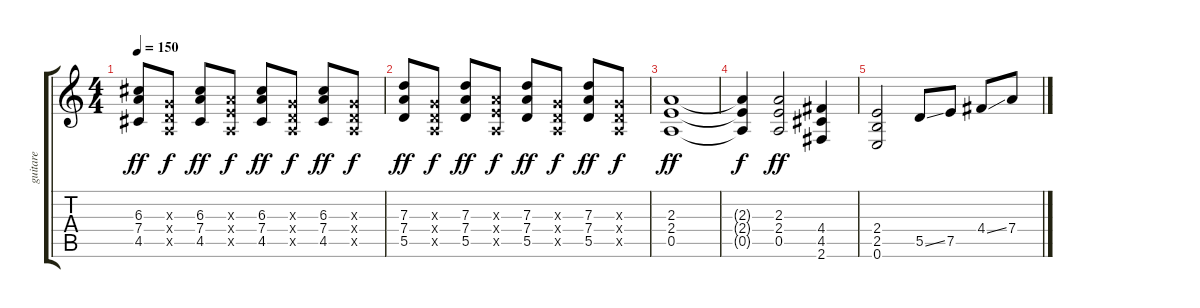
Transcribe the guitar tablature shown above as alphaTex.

\track ("guitare" "guitare") {instrument distortionguitar}
\staff {score tabs}
\tuning (E4 B3 G3 D3 A2 E2) {hide}
\ts (4 4)
\tempo 150
\clef g2
\ks c
(6.3 7.4 4.5).8{dy ff} (0.3{x} 0.4{x} 0.5{x}).8{dy f} (6.3 7.4 4.5).8{dy ff} (2.3{x} 2.4{x} 0.5{x}).8{dy f} (6.3 7.4 4.5).8{dy ff} (0.3{x} 0.4{x} 0.5{x}).8{dy f} (6.3 7.4 4.5).8{dy ff} (0.3{x} 0.4{x} 0.5{x}).8{dy f} |
(7.3 7.4 5.5).8{dy ff} (0.3{x} 0.4{x} 0.5{x}).8{dy f} (7.3 7.4 5.5).8{dy ff} (2.3{x} 2.4{x} 0.5{x}).8{dy f} (7.3 7.4 5.5).8{dy ff} (0.3{x} 0.4{x} 0.5{x}).8{dy f} (7.3 7.4 5.5).8{dy ff} (0.3{x} 0.4{x} 0.5{x}).8{dy f} |
(2.3 2.4 0.5).1{dy ff} |
(2.3{t} 2.4{t} 0.5{t}).4{dy f} (2.3 2.4 0.5).2{dy ff} (4.4 4.5 2.6).4 |
(2.4 2.5 0.6).2 5.5{ss}.8 7.5.8 4.4{ss}.8 7.4.8
